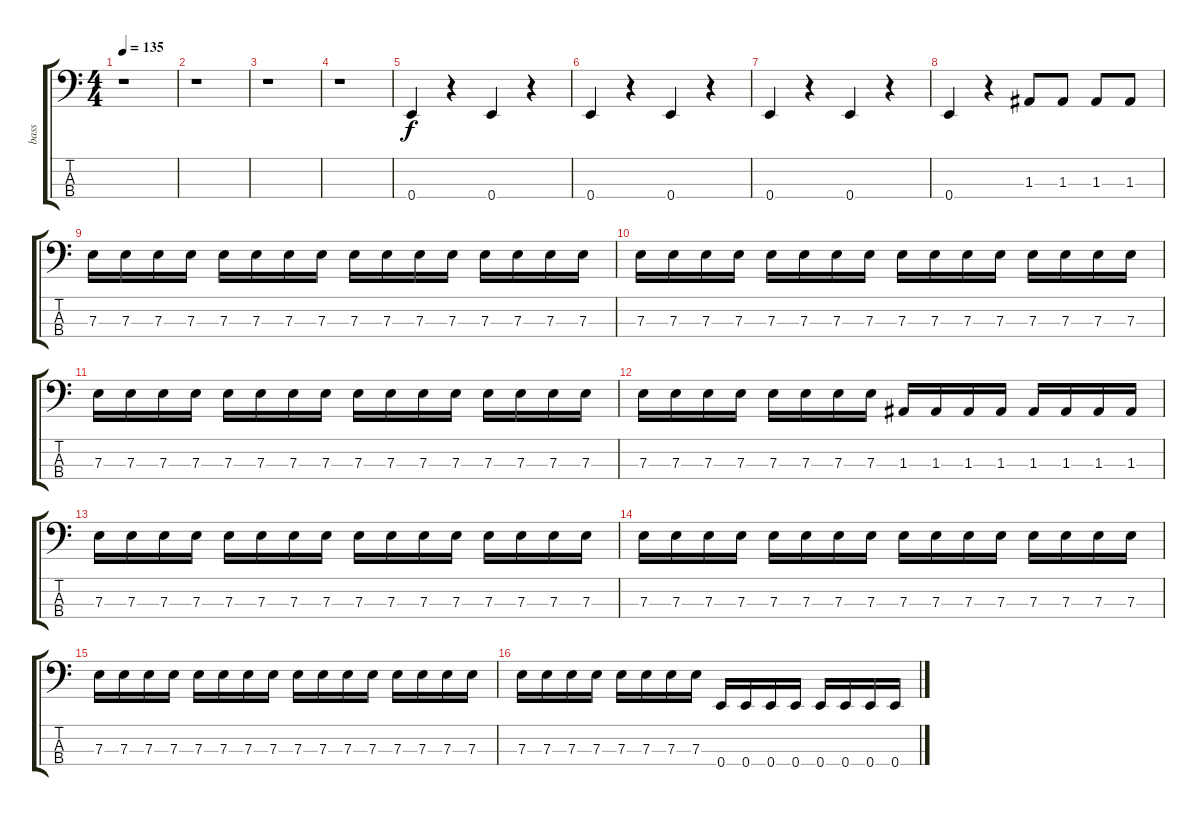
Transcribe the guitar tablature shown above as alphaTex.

\track ("bass" "bass") {instrument electricbasspick}
\staff {score tabs}
\tuning (G2 D2 A1 E1) {hide}
\ts (4 4)
\tempo 135
\clef f4
\ks c
r.1{dy f instrument electricbasspick} |
r.1 |
r.1 |
r.1 |
0.4.4 r.4 0.4.4 r.4 |
0.4.4 r.4 0.4.4 r.4 |
0.4.4 r.4 0.4.4 r.4 |
0.4.4 r.4 1.3.8 1.3.8 1.3.8 1.3.8 |
7.3.16 7.3.16 7.3.16 7.3.16 7.3.16 7.3.16 7.3.16 7.3.16 7.3.16 7.3.16 7.3.16 7.3.16 7.3.16 7.3.16 7.3.16 7.3.16 |
7.3.16 7.3.16 7.3.16 7.3.16 7.3.16 7.3.16 7.3.16 7.3.16 7.3.16 7.3.16 7.3.16 7.3.16 7.3.16 7.3.16 7.3.16 7.3.16 |
7.3.16 7.3.16 7.3.16 7.3.16 7.3.16 7.3.16 7.3.16 7.3.16 7.3.16 7.3.16 7.3.16 7.3.16 7.3.16 7.3.16 7.3.16 7.3.16 |
7.3.16 7.3.16 7.3.16 7.3.16 7.3.16 7.3.16 7.3.16 7.3.16 1.3.16 1.3.16 1.3.16 1.3.16 1.3.16 1.3.16 1.3.16 1.3.16 |
7.3.16 7.3.16 7.3.16 7.3.16 7.3.16 7.3.16 7.3.16 7.3.16 7.3.16 7.3.16 7.3.16 7.3.16 7.3.16 7.3.16 7.3.16 7.3.16 |
7.3.16 7.3.16 7.3.16 7.3.16 7.3.16 7.3.16 7.3.16 7.3.16 7.3.16 7.3.16 7.3.16 7.3.16 7.3.16 7.3.16 7.3.16 7.3.16 |
7.3.16 7.3.16 7.3.16 7.3.16 7.3.16 7.3.16 7.3.16 7.3.16 7.3.16 7.3.16 7.3.16 7.3.16 7.3.16 7.3.16 7.3.16 7.3.16 |
7.3.16 7.3.16 7.3.16 7.3.16 7.3.16 7.3.16 7.3.16 7.3.16 0.4.16 0.4.16 0.4.16 0.4.16 0.4.16 0.4.16 0.4.16 0.4.16
